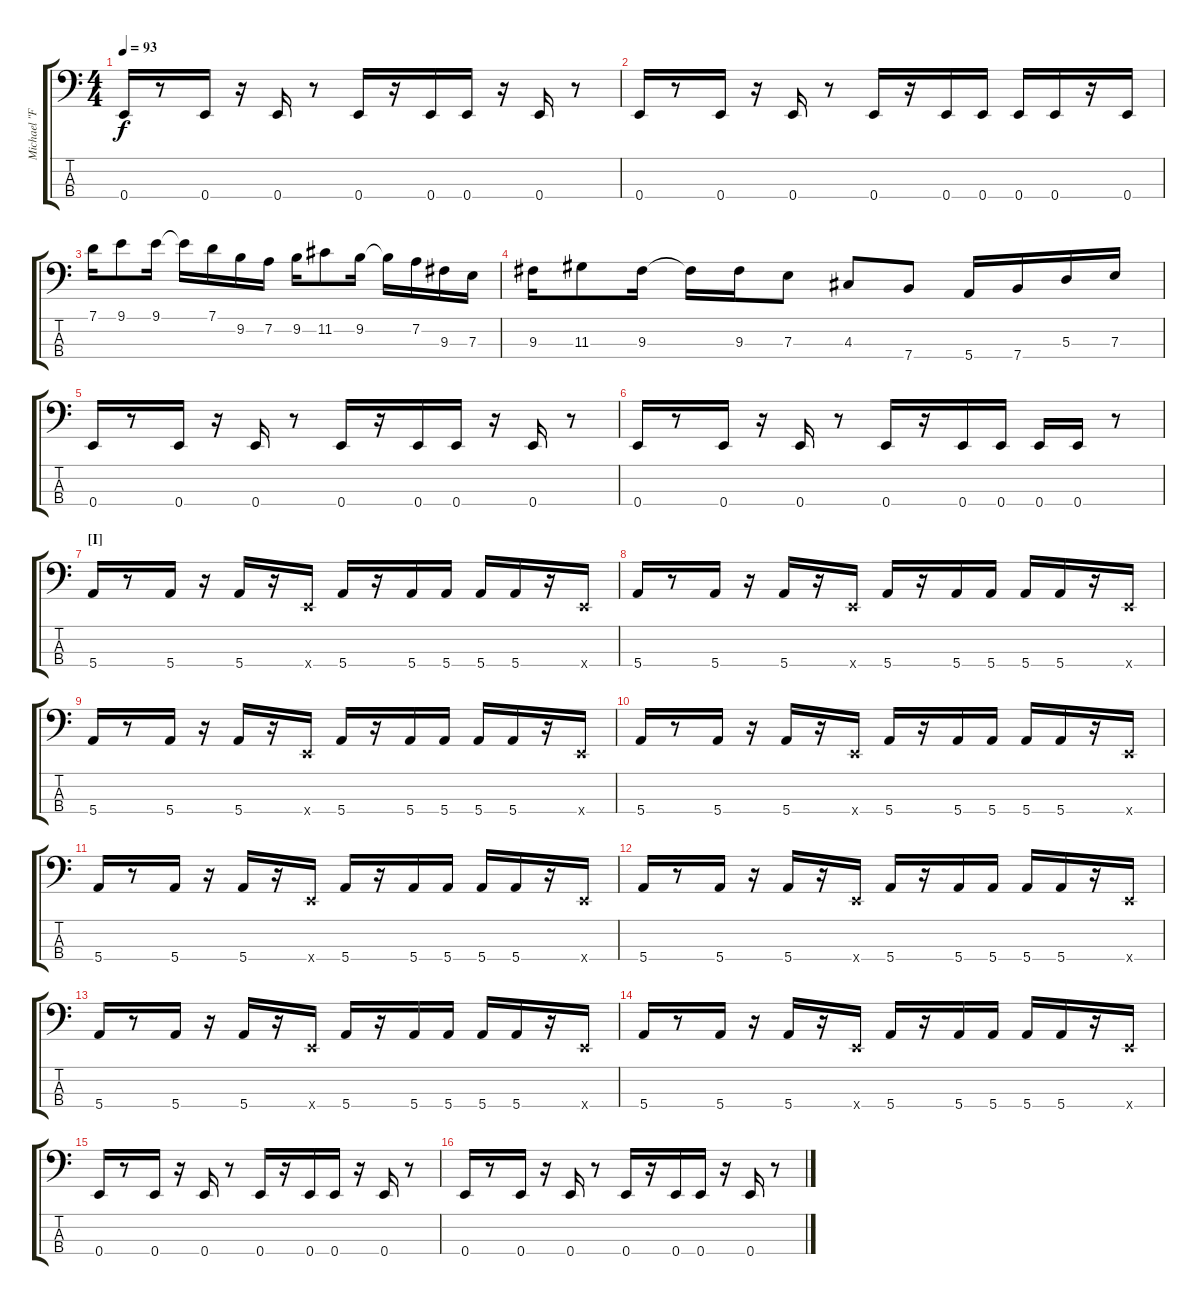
\track ("Michael \"Flea\" Balzary - Slap Bass" "Michael \"F") {instrument slapbass1}
\staff {score tabs}
\tuning (G2 D2 A1 E1) {hide}
\ts (4 4)
\tempo 93
\clef f4
\ks c
0.4.16{dy f} r.8 0.4.16 r.16 0.4.16 r.8 0.4.16 r.16 0.4.16 0.4.16 r.16 0.4.16 r.8 |
0.4.16 r.8 0.4.16 r.16 0.4.16 r.8 0.4.16 r.16 0.4.16 0.4.16 0.4.16 0.4.16 r.16 0.4.16 |
7.1.16 9.1.8 9.1.16 9.1{t}.16 7.1.16 9.2.16 7.2.16 9.2.16 11.2.8 9.2.16 9.2{t}.16 7.2.16 9.3.16 7.3.16 |
9.3.16 11.3.8 9.3.16 9.3{t}.16 9.3.16 7.3.8 4.3.8 7.4.8 5.4.16 7.4.16 5.3.16 7.3.16 |
0.4.16 r.8 0.4.16 r.16 0.4.16 r.8 0.4.16 r.16 0.4.16 0.4.16 r.16 0.4.16 r.8 |
0.4.16 r.8 0.4.16 r.16 0.4.16 r.8 0.4.16 r.16 0.4.16 0.4.16 0.4.16 0.4.16 r.8 |
\section ("" "[I]")
5.4.16 r.8 5.4.16 r.16 5.4.16 r.16 0.4{x}.16 5.4.16 r.16 5.4.16 5.4.16 5.4.16 5.4.16 r.16 0.4{x}.16 |
5.4.16 r.8 5.4.16 r.16 5.4.16 r.16 0.4{x}.16 5.4.16 r.16 5.4.16 5.4.16 5.4.16 5.4.16 r.16 0.4{x}.16 |
5.4.16 r.8 5.4.16 r.16 5.4.16 r.16 0.4{x}.16 5.4.16 r.16 5.4.16 5.4.16 5.4.16 5.4.16 r.16 0.4{x}.16 |
5.4.16 r.8 5.4.16 r.16 5.4.16 r.16 0.4{x}.16 5.4.16 r.16 5.4.16 5.4.16 5.4.16 5.4.16 r.16 0.4{x}.16 |
5.4.16 r.8 5.4.16 r.16 5.4.16 r.16 0.4{x}.16 5.4.16 r.16 5.4.16 5.4.16 5.4.16 5.4.16 r.16 0.4{x}.16 |
5.4.16 r.8 5.4.16 r.16 5.4.16 r.16 0.4{x}.16 5.4.16 r.16 5.4.16 5.4.16 5.4.16 5.4.16 r.16 0.4{x}.16 |
5.4.16 r.8 5.4.16 r.16 5.4.16 r.16 0.4{x}.16 5.4.16 r.16 5.4.16 5.4.16 5.4.16 5.4.16 r.16 0.4{x}.16 |
5.4.16 r.8 5.4.16 r.16 5.4.16 r.16 0.4{x}.16 5.4.16 r.16 5.4.16 5.4.16 5.4.16 5.4.16 r.16 0.4{x}.16 |
0.4.16 r.8 0.4.16 r.16 0.4.16 r.8 0.4.16 r.16 0.4.16 0.4.16 r.16 0.4.16 r.8 |
0.4.16 r.8 0.4.16 r.16 0.4.16 r.8 0.4.16 r.16 0.4.16 0.4.16 r.16 0.4.16 r.8
